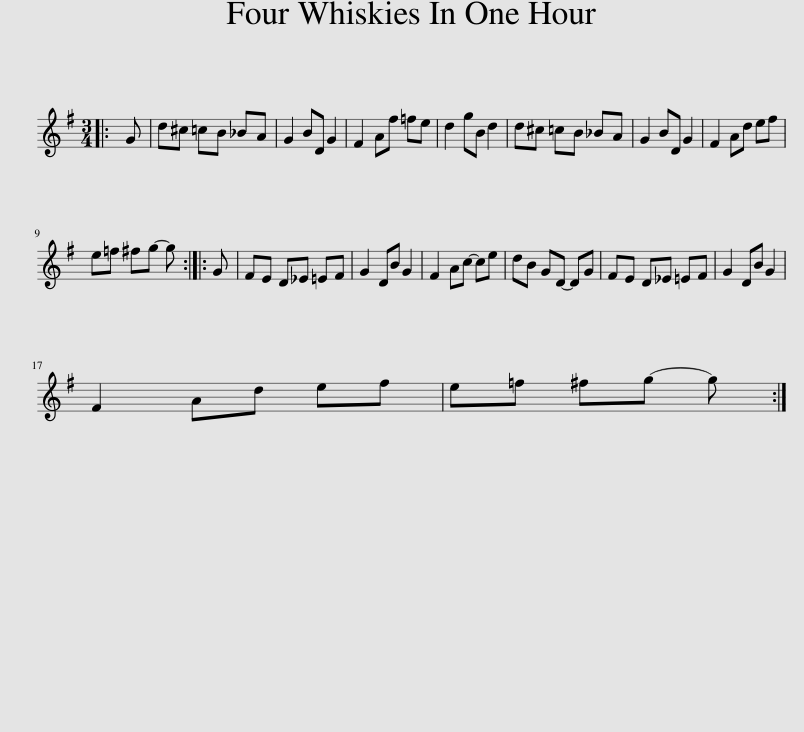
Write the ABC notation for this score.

X:1
L:1/8
M:3/4
I:linebreak $
K:G
V:1 treble
V:1
|: G | d^c =cB _BA | G2 BD G2 | F2 Af =fe | d2 gB d2 | %5
 d^c =cB _BA | G2 BD G2 | F2 Ad ef |$ e=f ^fg- g :: G | %10
 FE D_E =EF | G2 DB G2 | F2 Ac- ce | dB GD- DG | FE D_E =EF | %15
 G2 DB G2 |$ F2 Ad ef | e=f ^fg- g :| %18
